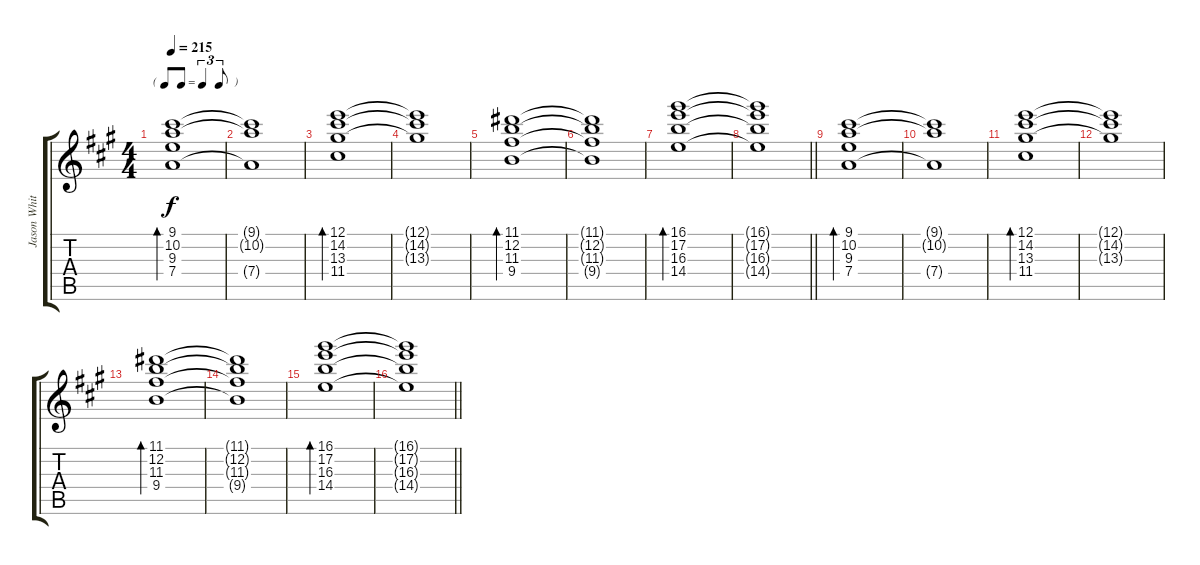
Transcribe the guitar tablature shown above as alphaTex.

\track ("Jason White (Lead Guitar)" "Jason Whit") {instrument distortionguitar}
\staff {score tabs}
\tuning (E4 B3 G3 D3 A2 E2) {hide}
\ts (4 4)
\tf triplet8th
\tempo 215
\clef g2
\ks a
(9.1 10.2 9.3 7.4).1{bd 480 dy f} |
(9.1{t} 10.2{t} 7.4{t}).1 |
(12.1 14.2 13.3 11.4).1{bd 480} |
(12.1{t} 14.2{t} 13.3{t}).1 |
(11.1 12.2 11.3 9.4).1{bd 480} |
(11.1{t} 12.2{t} 11.3{t} 9.4{t}).1 |
(16.1 17.2 16.3 14.4).1{bd 480} |
\barLineRight lightlight
(16.1{t} 17.2{t} 16.3{t} 14.4{t}).1 |
(9.1 10.2 9.3 7.4).1{bd 480} |
(9.1{t} 10.2{t} 7.4{t}).1 |
(12.1 14.2 13.3 11.4).1{bd 480} |
(12.1{t} 14.2{t} 13.3{t}).1 |
(11.1 12.2 11.3 9.4).1{bd 480} |
(11.1{t} 12.2{t} 11.3{t} 9.4{t}).1 |
(16.1 17.2 16.3 14.4).1{bd 480} |
\barLineRight lightlight
(16.1{t} 17.2{t} 16.3{t} 14.4{t}).1
